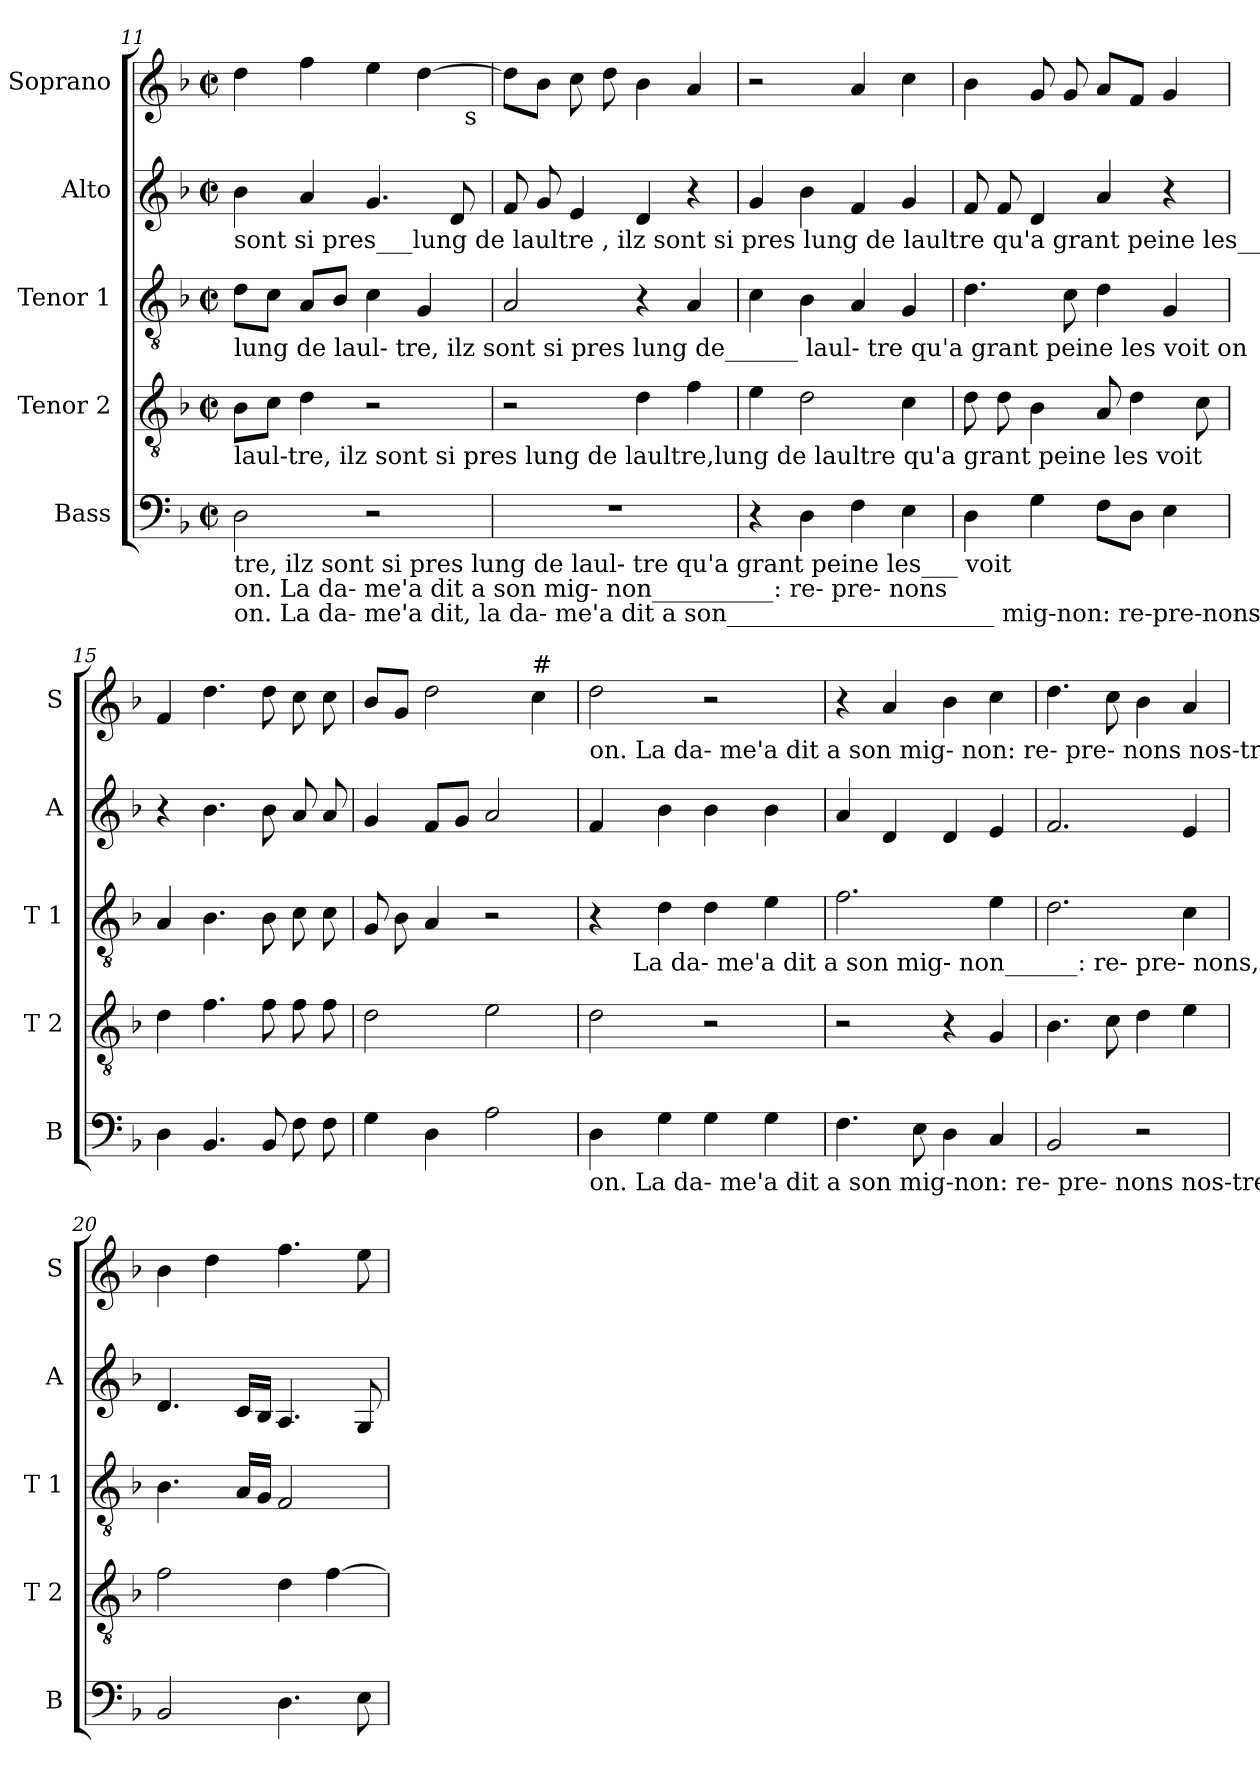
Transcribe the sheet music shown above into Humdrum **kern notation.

**kern	**kern	**kern	**kern	**kern
*part5	*part4	*part3	*part2	*part1
*staff5	*staff4	*staff3	*staff2	*staff1
*I"Bass	*I"Tenor 2	*I"Tenor 1	*I"Alto	*I"Soprano
*I'B	*I'T 2	*I'T 1	*I'A	*I'S
!!LO:PB:g=z
*clefF4	*clefGv2	*clefGv2	*clefG2	*clefG2
*k[b-]	*k[b-]	*k[b-]	*k[b-]	*k[b-]
*F:	*F:	*F:	*F:	*F:
*M2/2	*M2/2	*M2/2	*M2/2	*M2/2
*met(c|)	*met(c|)	*met(c|)	*met(c|)	*met(c|)
=11	=11	=11	=11	=11
!	!	!	!	!LO:TX:b:t=ilz  sont  si   pre____ lung de laultre ,               ilz   sont   si   pres lung de laultre qu'a  grant peine les voit     on
!	!	!	!LO:TX:b:t=sont  si   pres___lung de laultre ,          ilz  sont  si   pres lung de laultre               qu'a grant peine les____ voit	!
!	!	!LO:TX:b:t=lung  de  laul-         tre,                 ilz   sont  si   pres  lung   de______   laul-   tre qu'a grant peine les voit on	!	!
!	!LO:TX:b:t=laul-tre,                                 ilz  sont    si    pres       lung  de laultre,lung de laultre qu'a grant peine les     voit	!	!	!
!LO:TX:b:t=tre,                                                              ilz   sont  si   pres lung  de laul-    tre qu'a grant peine  les___  voit	!	!	!	!
!LO:TX:b:t=on.                                               La    da-    me'a dit  a     son       mig-  non__________&colon;  re-      pre-            nons	!	!	!	!
!LO:TX:b:t=on. La   da- me'a   dit,   la  da-   me'a   dit                 a      son______________________   mig-non&colon;  re-pre-nons	!	!	!	!
*	*	*	*	*^
2D\	8B-\L	8d\L	4b-\	4dd\	2ryy
.	8c\J	8c\J	.	.	.
.	4d\	8A/L	4a/	4ff\	.
.	.	8B-/J	.	.	.
2r	2r	4c\	4.g/	4ee\	4ryy
.	.	4G/	.	[4dd\	8ryy
.	.	.	8d/	.	32ryy
!	!	!	!	!	!LO:TX:b:t=s
.	.	.	.	.	16.ryy
*	*	*	*	*v	*v
=12	=12	=12	=12	=12
1r	2r	2A/	8f/	8dd\L]
.	.	.	8g/	8b-\J
.	.	.	4e/	8cc\
.	.	.	.	8dd\
.	4d\	4r	4d/	4b-\
.	4f\	4A/	4r	4a/
=13	=13	=13	=13	=13
4r	4e\	4c\	4g/	2r
4D\	2d\	4B-\	4b-\	.
4F\	.	4A/	4f/	4a/
4E\	4c\	4G/	4g/	4cc\
=14	=14	=14	=14	=14
4D\	8d\	4.d\	8f/	4b-\
.	8d\	.	8f/	.
4G\	4B-\	.	4d/	8g/
.	.	8c\	.	8g/
8F\L	8A/	4d\	4a/	8a/L
8D\J	4d\	.	.	8f/J
4E\	.	4G/	4r	4g/
.	8c\	.	.	.
=15	=15	=15	=15	=15
4D\	4d\	4A/	4r	4f/
4.BB-/	4.f\	4.B-\	4.b-\	4.dd\
8BB-/	8f\	8B-\	8b-\	8dd\
8F\	8f\	8c\	8a/	8cc\
8F\	8f\	8c\	8a/	8cc\
=16	=16	=16	=16	=16
4G\	2d\	8G/	4g/	8b-/L
.	.	8B-\	.	8g/J
4D\	.	4A/	8f/L	2dd\
.	.	.	8g/J	.
2A\	2e\	2r	2a/	.
!	!	!	!	!LO:TX:a:t=#
.	.	.	.	4cc\
!!LO:LB:g=z
=17	=17	=17	=17	=17
!	!	!	!	!LO:TX:b:t=on.                                 La da-  me'a   dit      a  son  mig- non&colon; re- pre-   nons nos-tre'al-lai-        ne,   re-  pre-nons
!LO:TX:b:t=on. La  da- me'a    dit      a  son  mig-non&colon;                         re-        pre-   nons nos-tre'al lai-         ne.	!	!	!	!
*	*	*^	*	*
4D\	2d\	4r	8ryy	4f/	2dd\
.	.	.	32ryy	.	.
!	!	!	!LO:TX:b:t=La   da- me'a   dit                 a       son                mig-  non______&colon;                  re-   pre-                      nons, re-	!	!
.	.	.	2ryy	.	.
4G\	.	4d\	.	4b-\	.
4G\	2r	4d\	.	4b-\	2r
.	.	.	4ryy	.	.
4G\	.	4e\	.	4b-\	.
.	.	.	16.ryy	.	.
*	*	*v	*v	*	*
=18	=18	=18	=18	=18
4.F\	2r	2.f\	4a/	4r
.	.	.	4d/	4a/
8E\	.	.	.	.
4D\	4r	.	4d/	4b-\
4C/	4G/	4e\	4e/	4cc\
=19	=19	=19	=19	=19
2BB-/	4.B-\	2.d\	2.f/	4.dd\
.	8c\	.	.	8cc\
2r	4d\	.	.	4b-\
.	4e\	4c\	4e/	4a/
=20	=20	=20	=20	=20
2BB-/	2f\	4.B-\	4.d/	4b-\
.	.	.	.	4dd\
.	.	16A/LL	16c/LL	.
.	.	16G/JJ	16B-/JJ	.
4.D\	4d\	2F/	4.A/	4.ff\
.	[4f\	.	.	.
8E\	.	.	8G/	8ee\
=	=	=	=	=
*-	*-	*-	*-	*-
